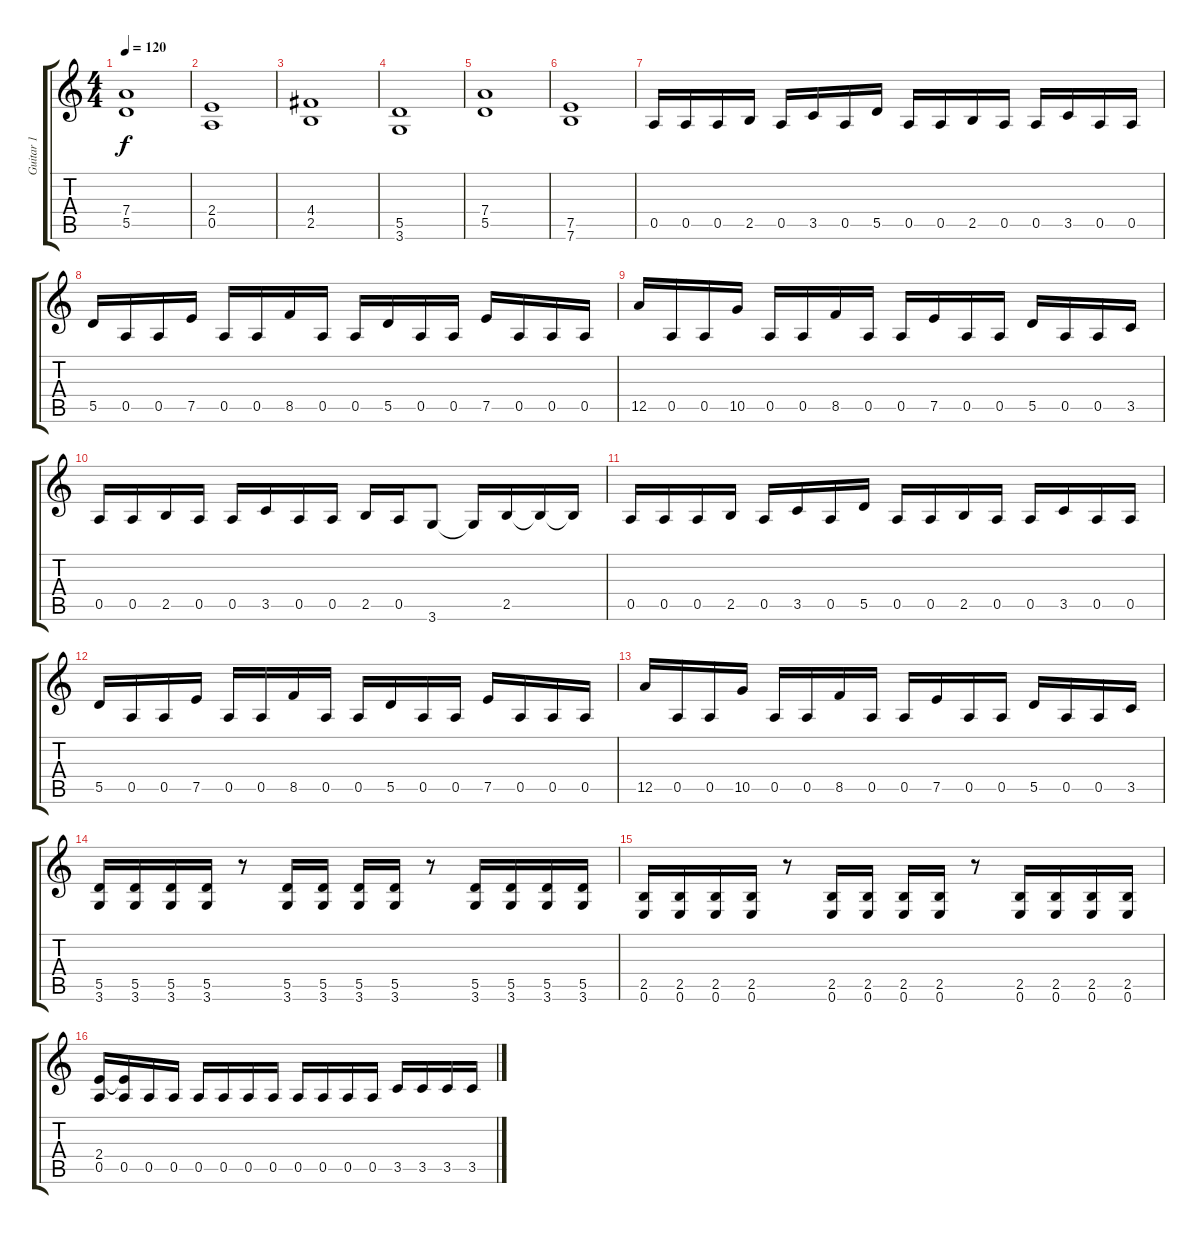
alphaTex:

\track ("Guitar 1" "Guitar 1") {instrument distortionguitar}
\staff {score tabs}
\tuning (E4 B3 G3 D3 A2 E2) {hide}
\ts (4 4)
\tempo 120
\clef g2
\ks c
(7.4 5.5).1{dy f} |
(2.4 0.5).1 |
(4.4 2.5).1 |
(5.5 3.6).1 |
(7.4 5.5).1 |
(7.5 7.6).1 |
0.5.16 0.5.16 0.5.16 2.5.16 0.5.16 3.5.16 0.5.16 5.5.16 0.5.16 0.5.16 2.5.16 0.5.16 0.5.16 3.5.16 0.5.16 0.5.16 |
5.5.16 0.5.16 0.5.16 7.5.16 0.5.16 0.5.16 8.5.16 0.5.16 0.5.16 5.5.16 0.5.16 0.5.16 7.5.16 0.5.16 0.5.16 0.5.16 |
12.5.16 0.5.16 0.5.16 10.5.16 0.5.16 0.5.16 8.5.16 0.5.16 0.5.16 7.5.16 0.5.16 0.5.16 5.5.16 0.5.16 0.5.16 3.5.16 |
0.5.16 0.5.16 2.5.16 0.5.16 0.5.16 3.5.16 0.5.16 0.5.16 2.5.16 0.5.16 3.6.8 3.6{t}.16 2.5.16 2.5{t}.16 2.5{t}.16 |
0.5.16 0.5.16 0.5.16 2.5.16 0.5.16 3.5.16 0.5.16 5.5.16 0.5.16 0.5.16 2.5.16 0.5.16 0.5.16 3.5.16 0.5.16 0.5.16 |
5.5.16 0.5.16 0.5.16 7.5.16 0.5.16 0.5.16 8.5.16 0.5.16 0.5.16 5.5.16 0.5.16 0.5.16 7.5.16 0.5.16 0.5.16 0.5.16 |
12.5.16 0.5.16 0.5.16 10.5.16 0.5.16 0.5.16 8.5.16 0.5.16 0.5.16 7.5.16 0.5.16 0.5.16 5.5.16 0.5.16 0.5.16 3.5.16 |
(5.5 3.6).16 (5.5 3.6).16 (5.5 3.6).16 (5.5 3.6).16 r.8 (5.5 3.6).16 (5.5 3.6).16 (5.5 3.6).16 (5.5 3.6).16 r.8 (5.5 3.6).16 (5.5 3.6).16 (5.5 3.6).16 (5.5 3.6).16 |
(2.5 0.6).16 (2.5 0.6).16 (2.5 0.6).16 (2.5 0.6).16 r.8 (2.5 0.6).16 (2.5 0.6).16 (2.5 0.6).16 (2.5 0.6).16 r.8 (2.5 0.6).16 (2.5 0.6).16 (2.5 0.6).16 (2.5 0.6).16 |
(2.4 0.5).16 (2.4{t} 0.5).16 0.5.16 0.5.16 0.5.16 0.5.16 0.5.16 0.5.16 0.5.16 0.5.16 0.5.16 0.5.16 3.5.16 3.5.16 3.5.16 3.5.16
